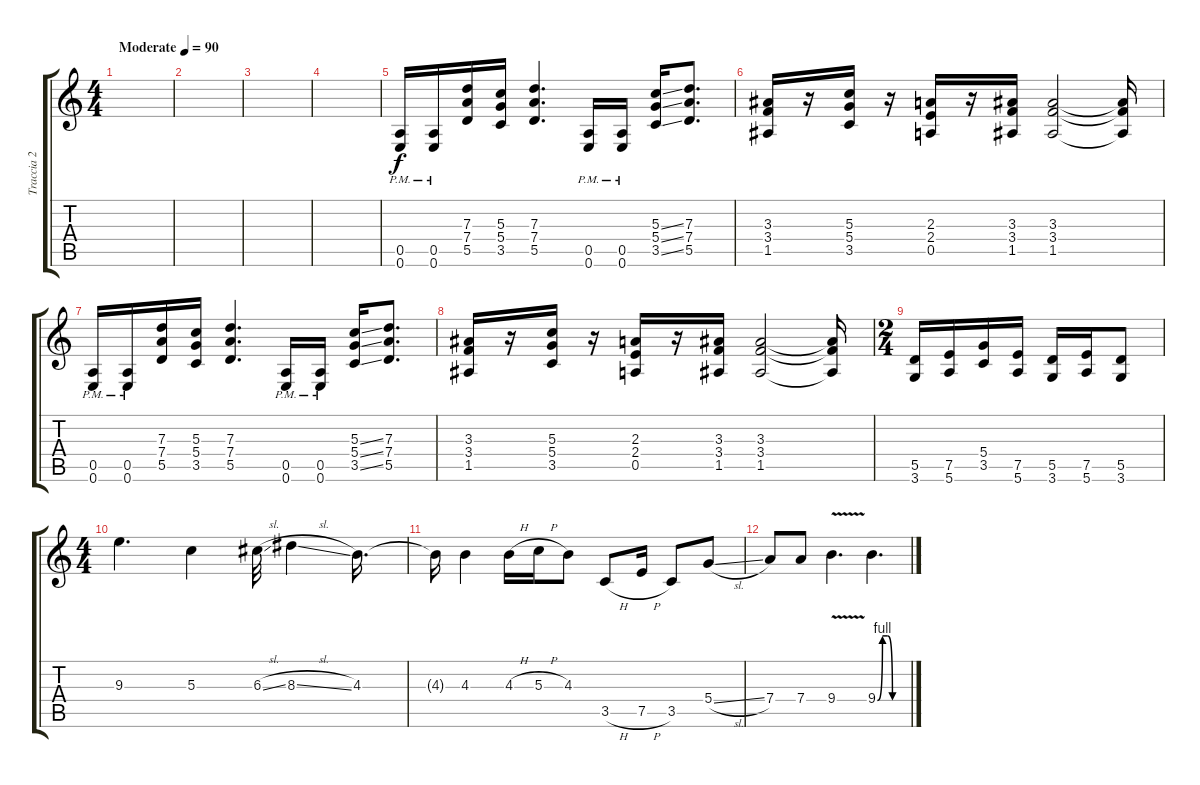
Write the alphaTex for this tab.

\track ("Traccia 2" "Traccia 2") {instrument distortionguitar}
\staff {score tabs}
\tuning (E4 B3 G3 D3 A2 E2) {hide}
\ts (4 4)
\tempo (90 "Moderate")
\clef g2
\ks c
|
|
|
|
(0.5{pm} 0.6{pm}).16 (0.5{pm} 0.6{pm}).16 (7.3 7.4 5.5).16 (5.3 5.4 3.5).16 (7.3 7.4 5.5).4{d} (0.5{pm} 0.6{pm}).16 (0.5{pm} 0.6{pm}).16 (5.3{ss} 5.4{ss} 3.5{ss}).16 (7.3 7.4 5.5).8{d} |
(3.3 3.4 1.5).16 r.16 (5.3 5.4 3.5).16 r.16 (2.3 2.4 0.5).16 r.16 (3.3 3.4 1.5).16 (3.3 3.4 1.5).2 (3.3{t} 3.4{t} 1.5{t}).16 |
(0.5{pm} 0.6{pm}).16 (0.5{pm} 0.6{pm}).16 (7.3 7.4 5.5).16 (5.3 5.4 3.5).16 (7.3 7.4 5.5).4{d} (0.5{pm} 0.6{pm}).16 (0.5{pm} 0.6{pm}).16 (5.3{ss} 5.4{ss} 3.5{ss}).16 (7.3 7.4 5.5).8{d} |
(3.3 3.4 1.5).16 r.16 (5.3 5.4 3.5).16 r.16 (2.3 2.4 0.5).16 r.16 (3.3 3.4 1.5).16 (3.3 3.4 1.5).2 (3.3{t} 3.4{t} 1.5{t}).16 |
\ts (2 4)
(5.5 3.6).16 (7.5 5.6).16 (5.4 3.5).16 (7.5 5.6).16 (5.5 3.6).16 (7.5 5.6).16 (5.5 3.6).8 |
\ts (4 4)
9.3.4{d} 5.3.4 6.3{sl}.32 8.3{sl}.4 4.3.16{d} |
4.3{t}.16 4.3.4 4.3{h}.16 5.3{h}.16 4.3.8 3.5{h}.8 7.5{h}.16 3.5.8 5.4{sl}.8 |
7.4.8 7.4.8 9.4{v}.4{d} 9.4{be (custom 0 0 10 4 20 4 30 0 60 0)}.4{d}
